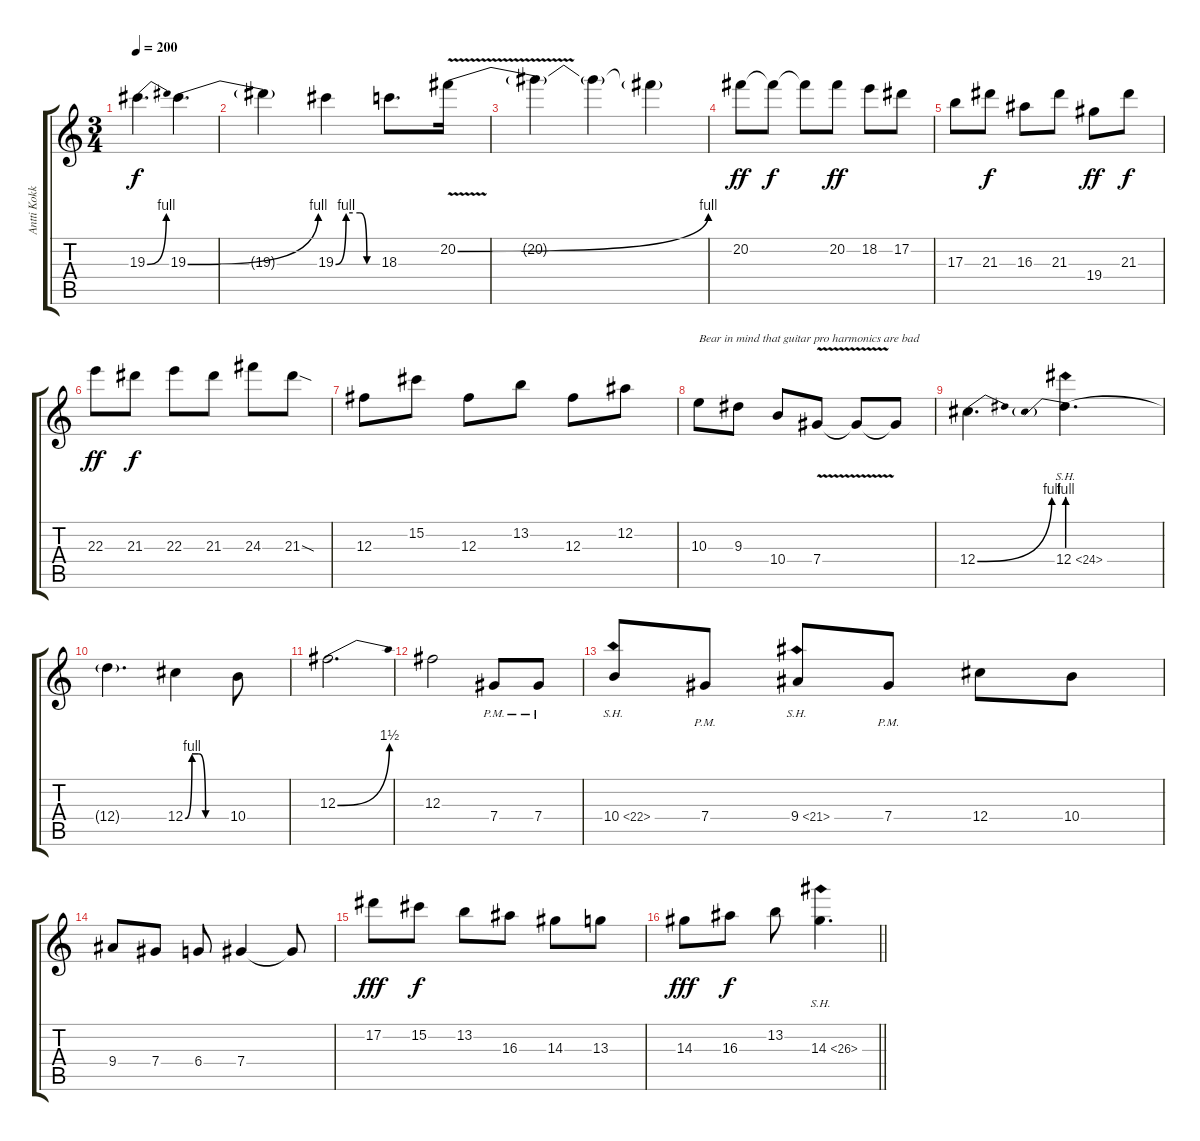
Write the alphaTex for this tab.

\track ("Antti Kokko" "Antti Kokk") {instrument distortionguitar}
\staff {score tabs}
\tuning (Eb4 Bb3 Gb3 Db3 Ab2 Eb2) {hide}
\ts (3 4)
\tempo 200
\clef g2
\ks c
19.3{be (bend 0 0 60 4)}.4{d dy f} 19.3{be (bend 0 0 60 4)}.4{d} |
19.3{t}.4 19.3{be (custom 0 0 15 4 35 4 45 0 60 0)}.4 18.3.8{d} 20.2{be (bend 0 0 60 4) v}.16 |
20.2{t}.4 20.2{t}.4 20.2{t}.4 |
20.2.8{dy ff} 20.2{t}.8{dy f} 20.2{t}.8 20.2.8{dy ff} 18.2.8 17.2.8 |
17.3.8 21.3.8{dy f} 16.3.8 21.3.8 19.4.8{dy ff} 21.3.8{dy f} |
22.3.8{dy ff} 21.3.8{dy f} 22.3.8 21.3.8 24.3.8 21.3{sod}.8 |
12.3.8 15.2.8 12.3.8 13.2.8 12.3.8 12.2.8 |
10.3.8{txt "Bear in mind that guitar pro harmonics are bad"} 9.3.8 10.4.8 7.4{v}.8 7.4{t}.8 7.4{t}.8 |
12.4{be (bend 0 0 60 4)}.4{d} 12.4{be (prebend 0 4 60 4) sh 12}.4{d} |
12.4{t}.4{d} 12.4{be (custom 0 0 10 4 20 4 30 0 60 0)}.4 10.4.8 |
12.3{be (bend 0 0 60 6)}.2{d} |
12.3.2 7.4{pm}.8 7.4{pm}.8 |
10.4{sh 12}.8 7.4{pm}.8 9.4{sh 12}.8 7.4{pm}.8 12.4.8 10.4.8 |
9.4.8 7.4.8 6.4.8 7.4.4 7.4{t}.8 |
17.2.8{dy fff} 15.2.8{dy f} 13.2.8 16.3.8 14.3.8 13.3.8 |
\barLineRight lightlight
14.3.8{dy fff} 16.3.8{dy f} 13.2.8 14.3{sh 12}.4{d}
